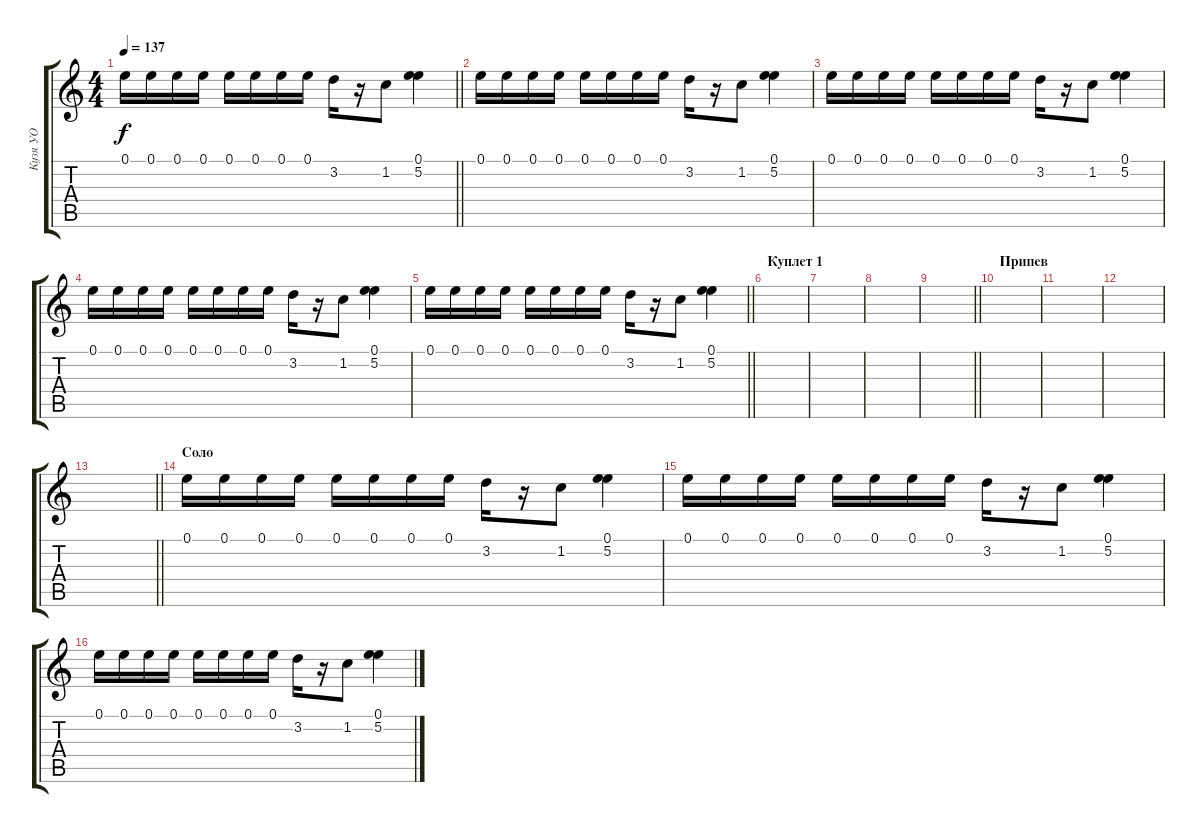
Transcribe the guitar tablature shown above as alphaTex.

\track ("Кузя УО" "Кузя УО") {instrument distortionguitar}
\staff {score tabs}
\tuning (E4 B3 G3 D3 A2 E2) {hide}
\ts (4 4)
\tempo 137
\clef g2
\barLineRight lightlight
\ks c
0.1.16{dy f} 0.1.16 0.1.16 0.1.16 0.1.16 0.1.16 0.1.16 0.1.16 3.2.16 r.16 1.2.8 (0.1 5.2).4 |
0.1.16 0.1.16 0.1.16 0.1.16 0.1.16 0.1.16 0.1.16 0.1.16 3.2.16 r.16 1.2.8 (0.1 5.2).4 |
0.1.16 0.1.16 0.1.16 0.1.16 0.1.16 0.1.16 0.1.16 0.1.16 3.2.16 r.16 1.2.8 (0.1 5.2).4 |
0.1.16 0.1.16 0.1.16 0.1.16 0.1.16 0.1.16 0.1.16 0.1.16 3.2.16 r.16 1.2.8 (0.1 5.2).4 |
\barLineRight lightlight
0.1.16 0.1.16 0.1.16 0.1.16 0.1.16 0.1.16 0.1.16 0.1.16 3.2.16 r.16 1.2.8 (0.1 5.2).4 |
\section ("" "Куплет 1")
|
|
|
\barLineRight lightlight
|
\section ("" "Припев")
|
|
|
\barLineRight lightlight
|
\section ("" "Соло")
0.1.16 0.1.16 0.1.16 0.1.16 0.1.16 0.1.16 0.1.16 0.1.16 3.2.16 r.16 1.2.8 (0.1 5.2).4 |
0.1.16 0.1.16 0.1.16 0.1.16 0.1.16 0.1.16 0.1.16 0.1.16 3.2.16 r.16 1.2.8 (0.1 5.2).4 |
0.1.16 0.1.16 0.1.16 0.1.16 0.1.16 0.1.16 0.1.16 0.1.16 3.2.16 r.16 1.2.8 (0.1 5.2).4
